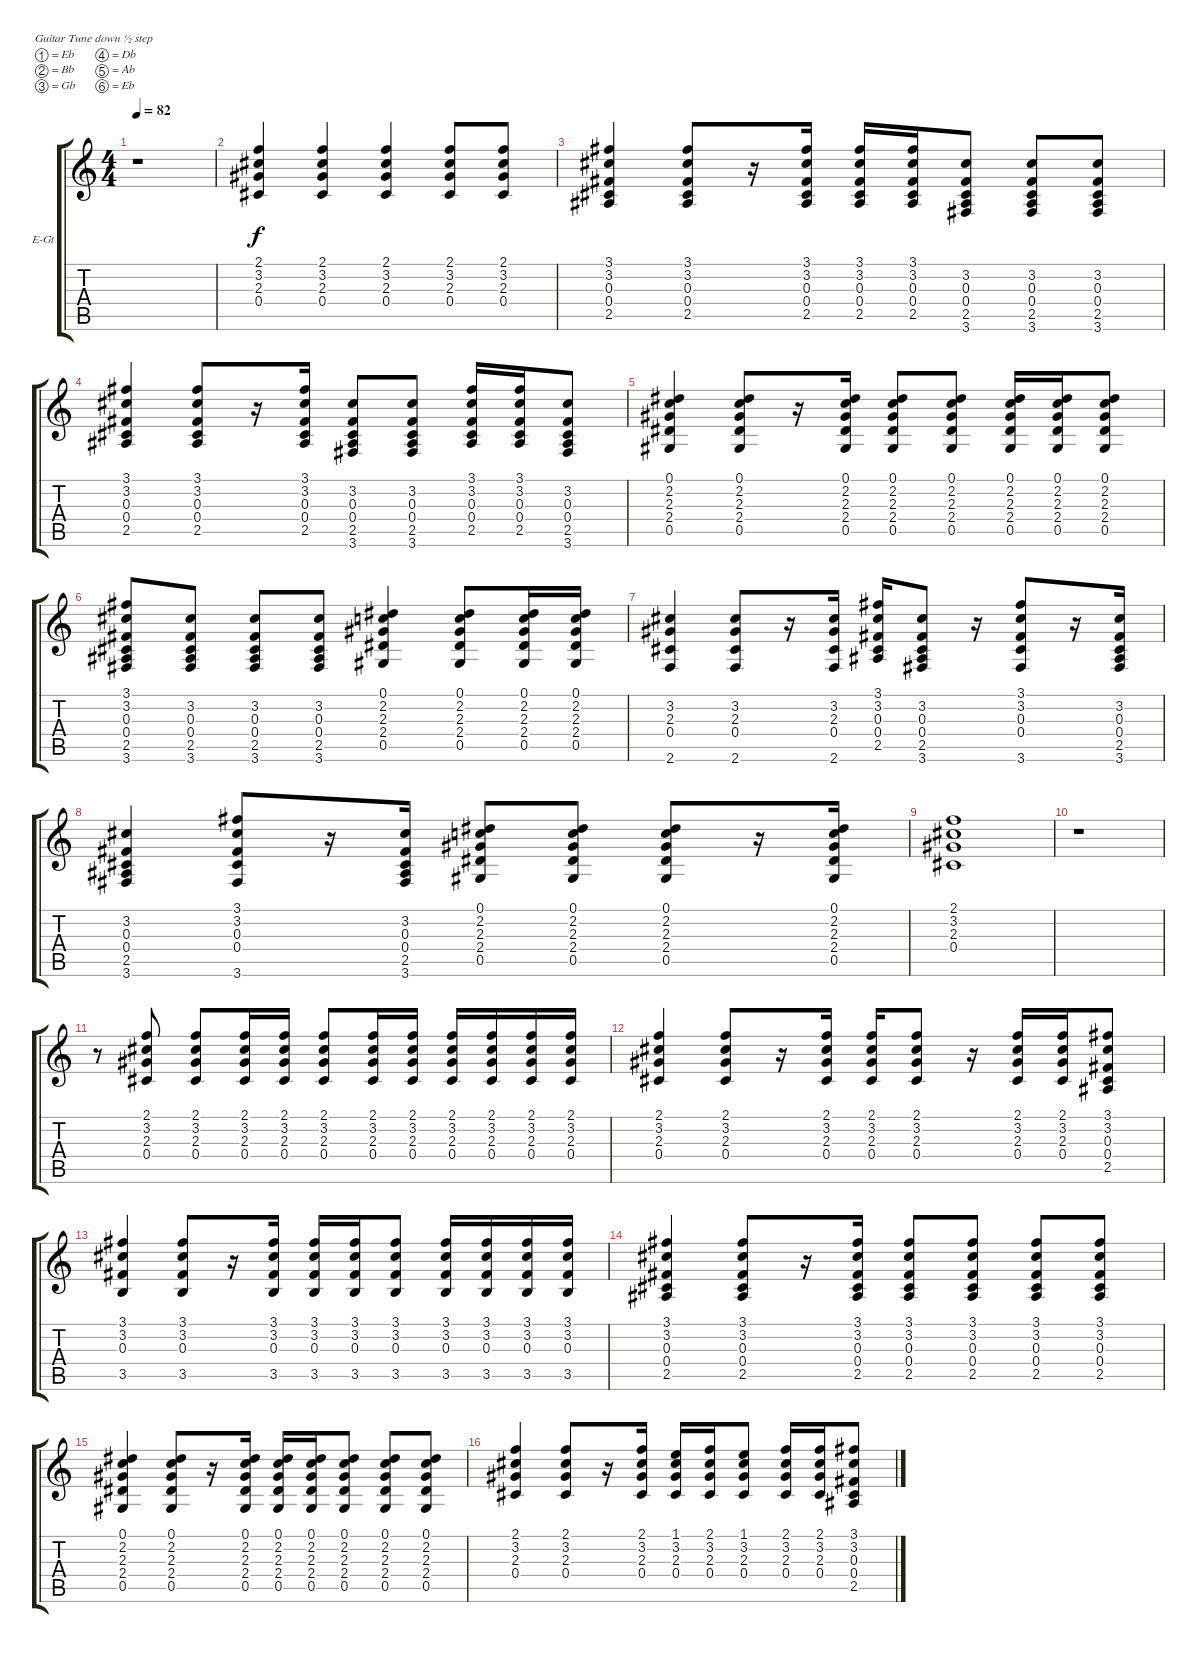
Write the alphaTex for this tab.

\bracketExtendMode groupsimilarinstruments
\firstSystemTrackNameOrientation horizontal
\otherSystemsTrackNameOrientation horizontal
\track ("Izzy Stradlin' Rhythm Guitar" "E-Gt") {instrument overdrivenguitar}
\staff {score tabs}
\tuning (Eb4 Bb3 Gb3 Db3 Ab2 Eb2)
\ts (4 4)
\beaming (8 2 2 2 2)
\tempo 82
\clef g2
\ks aminor
r.1{dy f instrument overdrivenguitar} |
(2.1 3.2 2.3 0.4).4 (2.1 3.2 2.3 0.4).4 (2.1 3.2 2.3 0.4).4 (2.1 3.2 2.3 0.4).8 (2.1 3.2 2.3 0.4).8 |
(3.1 3.2 0.3 0.4 2.5).4 (3.1 3.2 0.3 0.4 2.5).8 r.16 (3.1 3.2 0.3 0.4 2.5).16 (3.1 3.2 0.3 0.4 2.5).16 (3.1 3.2 0.3 0.4 2.5).16 (3.2 0.3 0.4 2.5 3.6).8 (3.2 0.3 0.4 2.5 3.6).8 (3.2 0.3 0.4 2.5 3.6).8 |
(3.1 3.2 0.3 0.4 2.5).4 (3.1 3.2 0.3 0.4 2.5).8 r.16 (3.1 3.2 0.3 0.4 2.5).16 (3.2 0.3 0.4 2.5 3.6).8 (3.2 0.3 0.4 2.5 3.6).8 (3.1 3.2 0.3 0.4 2.5).16 (3.1 3.2 0.3 0.4 2.5).16 (3.2 0.3 0.4 2.5 3.6).8 |
(0.1 2.2 2.3 2.4 0.5).4 (0.1 2.2 2.3 2.4 0.5).8 r.16 (0.1 2.2 2.3 2.4 0.5).16 (0.1 2.2 2.3 2.4 0.5).8 (0.1 2.2 2.3 2.4 0.5).8 (0.1 2.2 2.3 2.4 0.5).16 (0.1 2.2 2.3 2.4 0.5).16 (0.1 2.2 2.3 2.4 0.5).8 |
(3.1 3.2 0.3 0.4 2.5 3.6).8 (3.2 0.3 0.4 2.5 3.6).8 (3.2 0.3 0.4 2.5 3.6).8 (3.2 0.3 0.4 2.5 3.6).8 (0.1 2.2 2.3 2.4 0.5).4 (0.1 2.2 2.3 2.4 0.5).8 (0.1 2.2 2.3 2.4 0.5).16 (0.1 2.2 2.3 2.4 0.5).16 |
(3.2 2.3 0.4 2.6).4 (3.2 2.3 0.4 2.6).8 r.16 (3.2 2.3 0.4 2.6).16 (3.1 3.2 0.3 0.4 2.5).16 (3.2 0.3 0.4 2.5 3.6).8 r.16 (3.1 3.2 0.3 0.4 3.6).8 r.16 (3.2 0.3 0.4 2.5 3.6).16 |
(3.2 0.3 0.4 2.5 3.6).4 (3.1 3.2 0.3 0.4 3.6).8 r.16 (3.2 0.3 0.4 2.5 3.6).16 (0.1 2.2 2.3 2.4 0.5).8 (0.1 2.2 2.3 2.4 0.5).8 (0.1 2.2 2.3 2.4 0.5).8 r.16 (0.1 2.2 2.3 2.4 0.5).16 |
(2.1 3.2 2.3 0.4).1 |
r.1 |
r.8 (2.1 3.2 2.3 0.4).8 (2.1 3.2 2.3 0.4).8 (2.1 3.2 2.3 0.4).16 (2.1 3.2 2.3 0.4).16 (2.1 3.2 2.3 0.4).8 (2.1 3.2 2.3 0.4).16 (2.1 3.2 2.3 0.4).16 (2.1 3.2 2.3 0.4).16 (2.1 3.2 2.3 0.4).16 (2.1 3.2 2.3 0.4).16 (2.1 3.2 2.3 0.4).16 |
(2.1 3.2 2.3 0.4).4 (2.1 3.2 2.3 0.4).8 r.16 (2.1 3.2 2.3 0.4).16 (2.1 3.2 2.3 0.4).16 (2.1 3.2 2.3 0.4).8 r.16 (2.1 3.2 2.3 0.4).16 (2.1 3.2 2.3 0.4).16 (3.1 3.2 0.3 0.4 2.5).8 |
(3.1 3.2 0.3 3.5).4 (3.1 3.2 0.3 3.5).8 r.16 (3.1 3.2 0.3 3.5).16 (3.1 3.2 0.3 3.5).16 (3.1 3.2 0.3 3.5).16 (3.1 3.2 0.3 3.5).8 (3.1 3.2 0.3 3.5).16 (3.1 3.2 0.3 3.5).16 (3.1 3.2 0.3 3.5).16 (3.1 3.2 0.3 3.5).16 |
(3.1 3.2 0.3 0.4 2.5).4 (3.1 3.2 0.3 0.4 2.5).8 r.16 (3.1 3.2 0.3 0.4 2.5).16 (3.1 3.2 0.3 0.4 2.5).8 (3.1 3.2 0.3 0.4 2.5).8 (3.1 3.2 0.3 0.4 2.5).8 (3.1 3.2 0.3 0.4 2.5).8 |
(0.1 2.2 2.3 2.4 0.5).4 (0.1 2.2 2.3 2.4 0.5).8 r.16 (0.1 2.2 2.3 2.4 0.5).16 (0.1 2.2 2.3 2.4 0.5).16 (0.1 2.2 2.3 2.4 0.5).16 (0.1 2.2 2.3 2.4 0.5).8 (0.1 2.2 2.3 2.4 0.5).8 (0.1 2.2 2.3 2.4 0.5).8 |
(2.1 3.2 2.3 0.4).4 (2.1 3.2 2.3 0.4).8 r.16 (2.1 3.2 2.3 0.4).16 (1.1 3.2 2.3 0.4).16 (2.1 3.2 2.3 0.4).16 (1.1 3.2 2.3 0.4).8 (2.1 3.2 2.3 0.4).16 (2.1 3.2 2.3 0.4).16 (3.1 3.2 0.3 0.4 2.5).8
